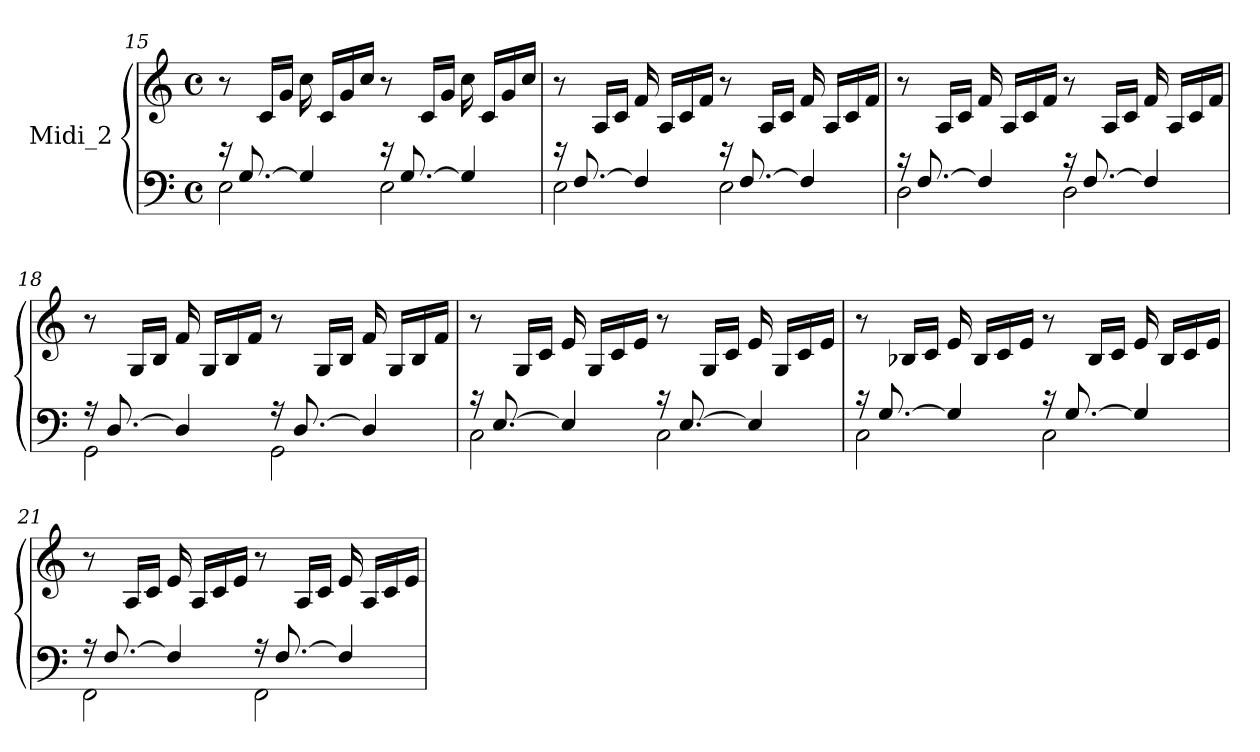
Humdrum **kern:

**kern	**kern
*part1	*part1
*staff2	*staff1
*I"Midi_2	*
!!LO:PB:g=z
*clefF4	*clefG2
*k[]	*k[]
*M4/4	*M4/4
*met(c)	*met(c)
=15	=15
*^	*
16r	2E\	8r
[8.G/	.	.
.	.	16c/LL
.	.	16g/JJ
4G/]	.	16cc\
.	.	16c/LL
.	.	16g/
.	.	16cc/JJ
16r	2E\	8r
[8.G/	.	.
.	.	16c/LL
.	.	16g/JJ
4G/]	.	16cc\
.	.	16c/LL
.	.	16g/
.	.	16cc/JJ
=16	=16	=16
16r	2E\	8r
[8.F/	.	.
.	.	16A/LL
.	.	16c/JJ
4F/]	.	16f/
.	.	16A/LL
.	.	16c/
.	.	16f/JJ
16r	2E\	8r
[8.F/	.	.
.	.	16A/LL
.	.	16c/JJ
4F/]	.	16f/
.	.	16A/LL
.	.	16c/
.	.	16f/JJ
=17	=17	=17
16r	2D\	8r
[8.F/	.	.
.	.	16A/LL
.	.	16c/JJ
4F/]	.	16f/
.	.	16A/LL
.	.	16c/
.	.	16f/JJ
16r	2D\	8r
[8.F/	.	.
.	.	16A/LL
.	.	16c/JJ
4F/]	.	16f/
.	.	16A/LL
.	.	16c/
.	.	16f/JJ
!!LO:LB:g=z
=18	=18	=18
16r	2GG\	8r
[8.D/	.	.
.	.	16G/LL
.	.	16B/JJ
4D/]	.	16f/
.	.	16G/LL
.	.	16B/
.	.	16f/JJ
16r	2GG\	8r
[8.D/	.	.
.	.	16G/LL
.	.	16B/JJ
4D/]	.	16f/
.	.	16G/LL
.	.	16B/
.	.	16f/JJ
=19	=19	=19
16r	2C\	8r
[8.E/	.	.
.	.	16G/LL
.	.	16c/JJ
4E/]	.	16e/
.	.	16G/LL
.	.	16c/
.	.	16e/JJ
16r	2C\	8r
[8.E/	.	.
.	.	16G/LL
.	.	16c/JJ
4E/]	.	16e/
.	.	16G/LL
.	.	16c/
.	.	16e/JJ
=20	=20	=20
16r	2C\	8r
[8.G/	.	.
.	.	16B-X/LL
.	.	16c/JJ
4G/]	.	16e/
.	.	16B-/LL
.	.	16c/
.	.	16e/JJ
16r	2C\	8r
[8.G/	.	.
.	.	16B-/LL
.	.	16c/JJ
4G/]	.	16e/
.	.	16B-/LL
.	.	16c/
.	.	16e/JJ
!!LO:LB:g=z
=21	=21	=21
16r	2FF\	8r
[8.F/	.	.
.	.	16A/LL
.	.	16c/JJ
4F/]	.	16e/
.	.	16A/LL
.	.	16c/
.	.	16e/JJ
16r	2FF\	8r
[8.F/	.	.
.	.	16A/LL
.	.	16c/JJ
4F/]	.	16e/
.	.	16A/LL
.	.	16c/
.	.	16e/JJ
*v	*v	*
=	=
*-	*-
